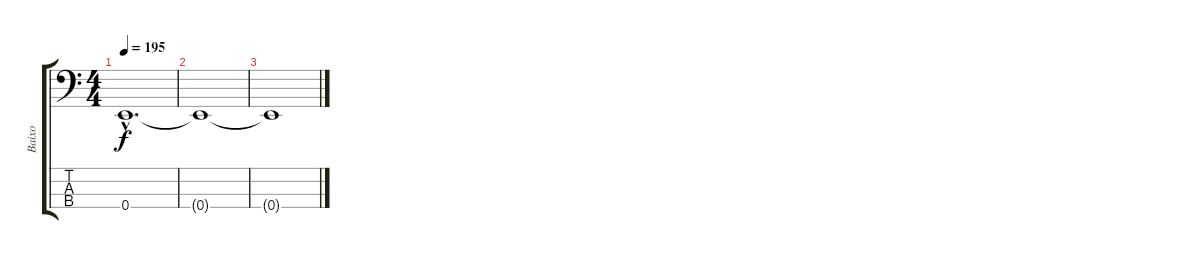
\track ("Baixo" "Baixo") {instrument electricbassfinger}
\staff {score tabs}
\tuning (G2 D2 A1 E1) {hide}
\ts (4 4)
\tempo 195
\clef f4
\ks c
0.4{hac}.1{d dy f} |
0.4{t}.1 |
0.4{t}.1
